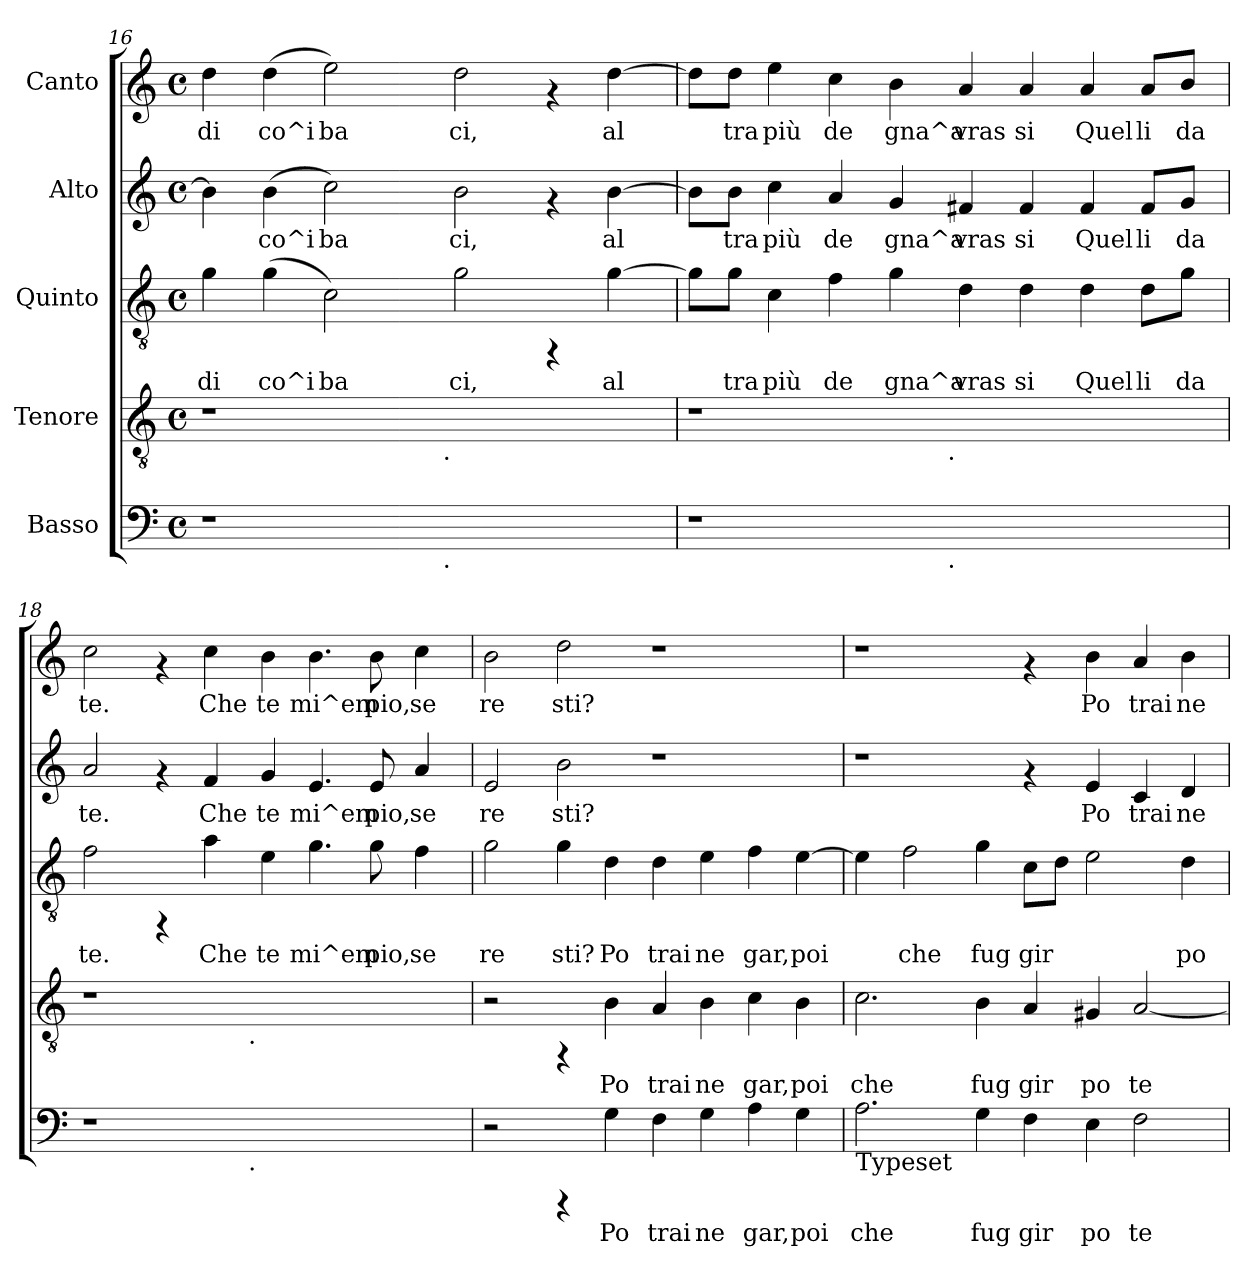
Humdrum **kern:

**kern	**text	**kern	**text	**kern	**text	**kern	**text	**kern	**text
*part5	*part5	*part4	*part4	*part3	*part3	*part2	*part2	*part1	*part1
*staff5	*staff5	*staff4	*staff4	*staff3	*staff3	*staff2	*staff2	*staff1	*staff1
*I"Basso	*	*I"Tenore	*	*I"Quinto	*	*I"Alto	*	*I"Canto	*
*clefF4	*	*clefGv2	*	*clefGv2	*	*clefG2	*	*clefG2	*
*k[]	*	*k[]	*	*k[]	*	*k[]	*	*k[]	*
*C:	*	*C:	*	*C:	*	*C:	*	*C:	*
*M4/4	*	*M4/4	*	*M4/4	*	*M4/4	*	*M4/4	*
*met(c)	*	*met(c)	*	*met(c)	*	*met(c)	*	*met(c)	*
=16	=16	=16	=16	=16	=16	=16	=16	=16	=16
!	!	!	!	!	!LO:LY:b:cj	!	!LO:LY:b:cj	!	!LO:LY:b:cj
*^	*	*^	*	*	*	*	*	*	*
1r	2ryy	.	1r	2ryy	.	4g\	di	4b\]	.	4dd\	di
!	!	!	!	!	!	!	!LO:LY:b:cj	!	!LO:LY:b:cj	!	!LO:LY:b:cj
.	.	.	.	.	.	(<4g\	co^i	(<4b\	co^i	(<4dd\	co^i
!	!	!	!	!	!	!	!LO:LY:b:cj	!	!LO:LY:b:cj	!	!LO:LY:b:cj
.	4ryy	.	.	4ryy	.	2c\)	ba	2cc\)	ba	2ee\)	ba
.	8...ryy	.	.	8...ryy	.	.	.	.	.	.	.
!	!	!	!	!LO:TX:b:t=.	!	!	!	!	!	!	!
!	!LO:TX:b:t=.	!	!	!	!	!	!	!	!	!	!
.	1ryy	.	.	1ryy	.	.	.	.	.	.	.
!	!	!	!	!	!	!	!LO:LY:b:cj	!	!LO:LY:b:cj	!	!LO:LY:b:cj
1ryy	.	.	1ryy	.	.	2g\	ci,	2b\	ci,	2dd\	ci,
.	.	.	.	.	.	4rFF	.	4rf	.	4rf	.
!	!	!	!	!	!	!	!LO:LY:b:cj	!	!LO:LY:b:cj	!	!LO:LY:b:cj
.	.	.	.	.	.	[>4g\	al	[>4b\	al	[>4dd\	al
.	64ryy	.	.	64ryy	.	.	.	.	.	.	.
=17	=17	=17	=17	=17	=17	=17	=17	=17	=17	=17	=17
!	!	!	!	!	!	!	!LO:LY:b:cj	!	!LO:LY:b:cj	!	!LO:LY:b:cj
1r	2ryy	.	1r	2ryy	.	8g\L]	.	8b\L]	.	8dd\L]	.
!	!	!	!	!	!	!	!LO:LY:b:cj	!	!LO:LY:b:cj	!	!LO:LY:b:cj
.	.	.	.	.	.	8g\J	tra	8b\J	tra	8dd\J	tra
!	!	!	!	!	!	!	!LO:LY:b:cj	!	!LO:LY:b:cj	!	!LO:LY:b:cj
.	.	.	.	.	.	4c\	più	4cc\	più	4ee\	più
!	!	!	!	!	!	!	!LO:LY:b:cj	!	!LO:LY:b:cj	!	!LO:LY:b:cj
.	4ryy	.	.	4ryy	.	4f\	de	4a/	de	4cc\	de
!	!	!	!	!	!	!	!LO:LY:b:cj	!	!LO:LY:b:cj	!	!LO:LY:b:cj
.	8...ryy	.	.	8...ryy	.	4g\	gna^a	4g/	gna^a	4b\	gna^a
!	!	!	!	!LO:TX:b:t=.	!	!	!	!	!	!	!
!	!LO:TX:b:t=.	!	!	!	!	!	!	!	!	!	!
.	1ryy	.	.	1ryy	.	.	.	.	.	.	.
!	!	!	!	!	!	!	!LO:LY:b:cj	!	!LO:LY:b:cj	!	!LO:LY:b:cj
1ryy	.	.	1ryy	.	.	4d\	vras	4f#X/	vras	4a/	vras
!	!	!	!	!	!	!	!LO:LY:b:cj	!	!LO:LY:b:cj	!	!LO:LY:b:cj
.	.	.	.	.	.	4d\	si	4f#/	si	4a/	si
!	!	!	!	!	!	!	!LO:LY:b:cj	!	!LO:LY:b:cj	!	!LO:LY:b:cj
.	.	.	.	.	.	4d\	Quel	4f#/	Quel	4a/	Quel
!	!	!	!	!	!	!	!LO:LY:b:cj	!	!LO:LY:b:cj	!	!LO:LY:b:cj
.	.	.	.	.	.	8d\L	li	8f#/L	li	8a/L	li
!	!	!	!	!	!	!	!LO:LY:b:cj	!	!LO:LY:b:cj	!	!LO:LY:b:cj
.	.	.	.	.	.	8g\J	da	8g/J	da	8b/J	da
.	64ryy	.	.	64ryy	.	.	.	.	.	.	.
=18	=18	=18	=18	=18	=18	=18	=18	=18	=18	=18	=18
!	!	!	!	!	!	!	!LO:LY:b:cj	!	!LO:LY:b:cj	!	!LO:LY:b:cj
1r	2ryy	.	1r	2ryy	.	2f\	te.	2a/	te.	2cc\	te.
.	4...ryy	.	.	4...ryy	.	4rFF	.	4rf	.	4rf	.
!	!	!	!	!	!	!	!LO:LY:b:cj	!	!LO:LY:b:cj	!	!LO:LY:b:cj
.	.	.	.	.	.	4a\	Che	4f/	Che	4cc\	Che
!	!	!	!	!LO:TX:b:t=.	!	!	!	!	!	!	!
!	!LO:TX:b:t=.	!	!	!	!	!	!	!	!	!	!
.	1ryy	.	.	1ryy	.	.	.	.	.	.	.
!	!	!	!	!	!	!	!LO:LY:b:cj	!	!LO:LY:b:cj	!	!LO:LY:b:cj
1ryy	.	.	1ryy	.	.	4e\	te	4g/	te	4b\	te
!	!	!	!	!	!	!	!LO:LY:b:cj	!	!LO:LY:b:cj	!	!LO:LY:b:cj
.	.	.	.	.	.	4.g\	mi^em	4.e/	mi^em	4.b\	mi^em
!	!	!	!	!	!	!	!LO:LY:b:cj	!	!LO:LY:b:cj	!	!LO:LY:b:cj
.	.	.	.	.	.	8g\	pio,	8e/	pio,	8b\	pio,
!	!	!	!	!	!	!	!LO:LY:b:cj	!	!LO:LY:b:cj	!	!LO:LY:b:cj
.	.	.	.	.	.	4f\	se	4a/	se	4cc\	se
.	32ryy	.	.	32ryy	.	.	.	.	.	.	.
!!LO:PB:g=z
=19	=19	=19	=19	=19	=19	=19	=19	=19	=19	=19	=19
!	!	!	!	!	!	!	!LO:LY:b:cj	!	!LO:LY:b:cj	!	!LO:LY:b:cj
*v	*v	*	*	*	*	*	*	*	*	*	*
*	*	*v	*v	*	*	*	*	*	*	*
2r	.	2r	.	2g\	re	2e/	re	2b\	re
!	!	!	!	!	!LO:LY:b:cj	!	!LO:LY:b:cj	!	!LO:LY:b:cj
4rCCC	.	4rFF	.	4g\	sti?	2b\	sti?	2dd\	sti?
!	!LO:LY:b:cj	!	!LO:LY:b:cj	!	!LO:LY:b:cj	!	!	!	!
4G\	Po	4B\	Po	4d\	Po	.	.	.	.
!	!LO:LY:b:cj	!	!LO:LY:b:cj	!	!LO:LY:b:cj	!	!	!	!
4F\	trai	4A/	trai	4d\	trai	1r	.	1r	.
!	!LO:LY:b:cj	!	!LO:LY:b:cj	!	!LO:LY:b:cj	!	!	!	!
4G\	ne	4B\	ne	4e\	ne	.	.	.	.
!	!LO:LY:b:cj	!	!LO:LY:b:cj	!	!LO:LY:b:cj	!	!	!	!
4A\	gar,	4c\	gar,	4f\	gar,	.	.	.	.
!	!LO:LY:b:cj	!	!LO:LY:b:cj	!	!LO:LY:b:cj	!	!	!	!
4G\	poi	4B\	poi	[>4e\	poi	.	.	.	.
=20	=20	=20	=20	=20	=20	=20	=20	=20	=20
!LO:TX:b:t=Typeset	!	!	!	!	!	!	!	!	!
!	!LO:LY:b:cj	!	!LO:LY:b:cj	!	!LO:LY:b:cj	!	!	!	!
2.A\	che	2.c\	che	4e\]	.	1r	.	1r	.
!	!	!	!	!	!LO:LY:b:cj	!	!	!	!
.	.	.	.	2f\	che	.	.	.	.
!	!LO:LY:b:cj	!	!LO:LY:b:cj	!	!LO:LY:b:cj	!	!	!	!
4G\	fug	4B\	fug	4g\	fug	.	.	.	.
!	!LO:LY:b:cj	!	!LO:LY:b:cj	!	!LO:LY:b:cj	!	!	!	!
4F\	gir	4A/	gir	8c\L	gir	4rf	.	4rf	.
!	!	!	!	!	!LO:LY:b:cj	!	!	!	!
.	.	.	.	8d\J	.	.	.	.	.
!	!LO:LY:b:cj	!	!LO:LY:b:cj	!	!LO:LY:b:cj	!	!LO:LY:b:cj	!	!LO:LY:b:cj
4E\	po	4G#X/	po	2e\	.	4e/	Po	4b\	Po
!	!LO:LY:b:cj	!	!LO:LY:b:cj	!	!	!	!LO:LY:b:cj	!	!LO:LY:b:cj
2F\	te	[<2A/	te	.	.	4c/	trai	4a/	trai
!	!	!	!	!	!LO:LY:b:cj	!	!LO:LY:b:cj	!	!LO:LY:b:cj
.	.	.	.	4d\	po	4d/	ne	4b\	ne
=	=	=	=	=	=	=	=	=	=
*-	*-	*-	*-	*-	*-	*-	*-	*-	*-
